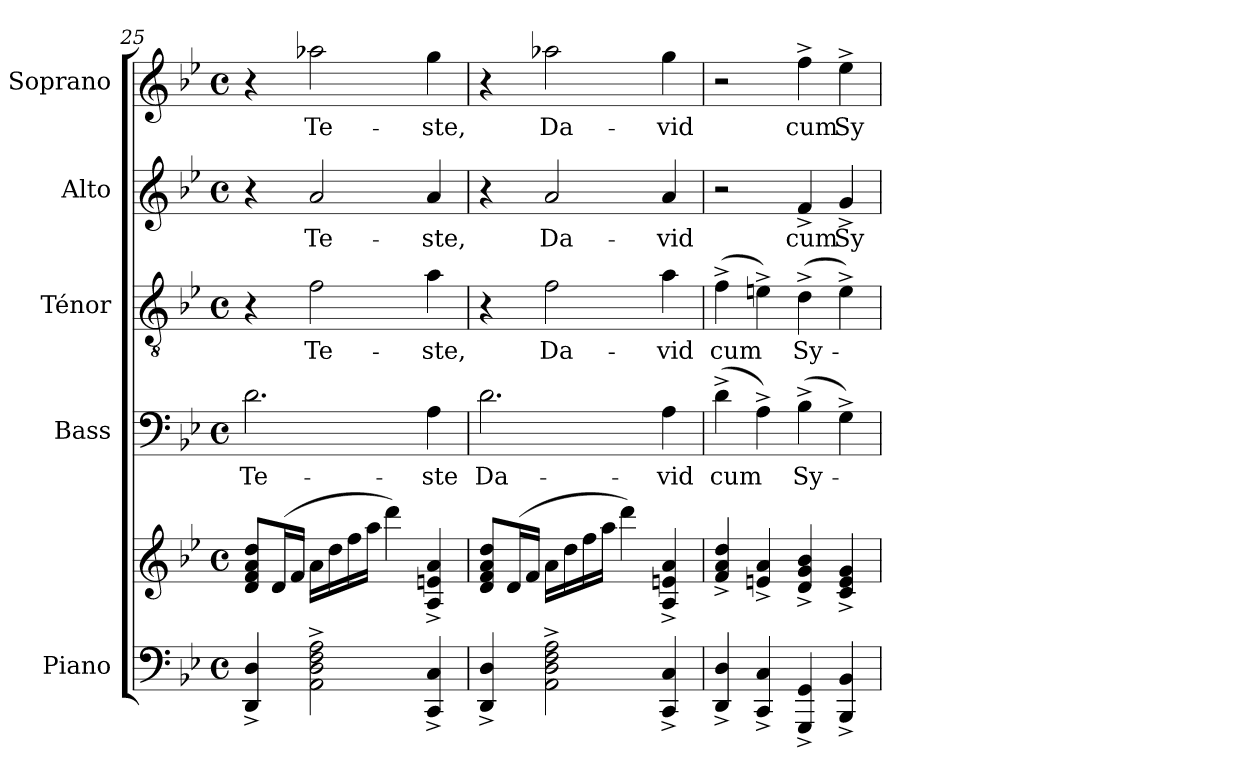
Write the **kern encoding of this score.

**kern	**kern	**kern	**text	**kern	**text	**kern	**text	**kern	**text
*part5	*part5	*part4	*part4	*part3	*part3	*part2	*part2	*part1	*part1
*staff6	*staff5	*staff4	*staff4	*staff3	*staff3	*staff2	*staff2	*staff1	*staff1
*I"Piano	*	*I"Bass	*	*I"Ténor	*	*I"Alto	*	*I"Soprano	*
*I'Pno.	*	*I'B.	*	*I'T.	*	*I'A.	*	*I'S.	*
*clefF4	*clefG2	*clefF4	*	*clefGv2	*	*clefG2	*	*clefG2	*
*	*	*	*	*	*	*	*	*ITrd2c3	*
*k[b-e-]	*k[b-e-]	*k[b-e-]	*	*k[b-e-]	*	*k[b-e-]	*	*k[f#]	*
*M4/4	*M4/4	*M4/4	*	*M4/4	*	*M4/4	*	*M4/4	*
*met(c)	*met(c)	*met(c)	*	*met(c)	*	*met(c)	*	*met(c)	*
=25	=25	=25	=25	=25	=25	=25	=25	=25	=25
4DD/^ 4D/^	8d/ 8f/ 8a/ 8dd/L	2.d\	Te-	4r	.	4r	.	4r	.
.	(16d/L	.	.	.	.	.	.	.	.
.	16f/JJ	.	.	.	.	.	.	.	.
2AA\^ 2D\^ 2F\^ 2A\^	16a\LL	.	.	2f\	Te-	2a/	Te-	2ffni\	Te-
.	16dd\	.	.	.	.	.	.	.	.
.	16ff\	.	.	.	.	.	.	.	.
.	16aa\JJ	.	.	.	.	.	.	.	.
.	4ddd\)	.	.	.	.	.	.	.	.
4CC/^ 4C/^	4A/^ 4en/^ 4a/^	4A\	-ste	4a\	-ste,	4a/	-ste,	4eei\	-ste,
!!LO:PB:g=z
=26	=26	=26	=26	=26	=26	=26	=26	=26	=26
4DD/^ 4D/^	8d/ 8f/ 8a/ 8dd/L	2.d\	Da-	4r	.	4r	.	4r	.
.	(16d/L	.	.	.	.	.	.	.	.
.	16f/JJ	.	.	.	.	.	.	.	.
2AA\^ 2D\^ 2F\^ 2A\^	16a\LL	.	.	2f\	Da-	2a/	Da-	2ffni\	Da-
.	16dd\	.	.	.	.	.	.	.	.
.	16ff\	.	.	.	.	.	.	.	.
.	16aa\JJ	.	.	.	.	.	.	.	.
.	4ddd\)	.	.	.	.	.	.	.	.
4CC/^ 4C/^	4A/^ 4en/^ 4a/^	4A\	-vid	4a\	-vid	4a/	-vid	4eei\	-vid
=27	=27	=27	=27	=27	=27	=27	=27	=27	=27
4DD/^ 4D/^	4f/^ 4a/^ 4dd/^	(4d^\	cum	(4f^\	cum	2r	.	2r	.
4CC/^ 4C/^	4en/^ 4a/^	4A^\)	.	4en^\)	.	.	.	.	.
4GGG/^ 4GG/^	4d/^ 4g/^ 4b-/^	(4B-^\	Sy-	(4d^\	Sy-	4f^/	cum	4dd^i\	cum
4BBB-/^ 4BB-/^	4c/^ 4e/^ 4g/^	4G^\)	.	4e^\)	.	4g^/	Sy-	4cc^i\	Sy-
=	=	=	=	=	=	=	=	=	=
*-	*-	*-	*-	*-	*-	*-	*-	*-	*-
